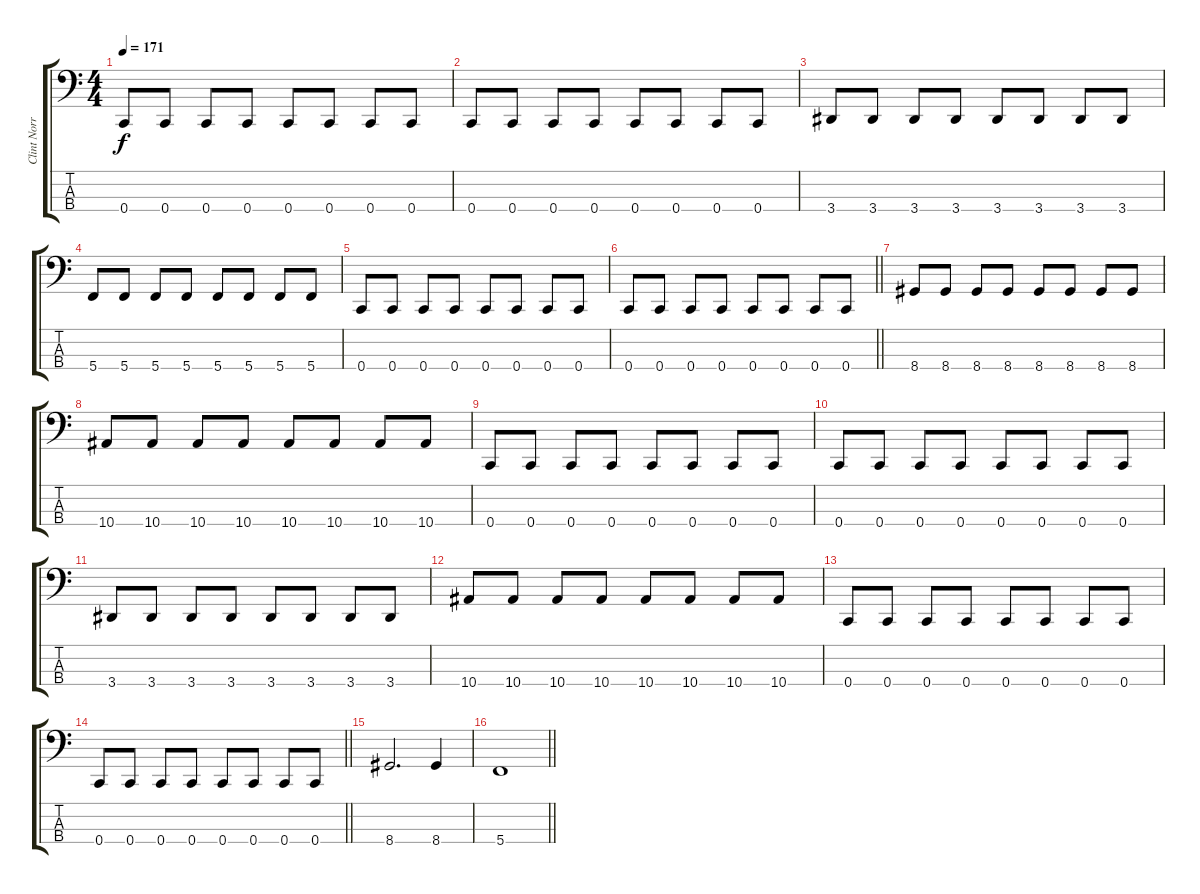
\track ("Clint Norris" "Clint Norr") {instrument electricbasspick}
\staff {score tabs}
\tuning (F2 C2 G1 C1) {hide}
\ts (4 4)
\tempo 171
\clef f4
\ks c
0.4.8{dy f} 0.4.8 0.4.8 0.4.8 0.4.8 0.4.8 0.4.8 0.4.8 |
0.4.8 0.4.8 0.4.8 0.4.8 0.4.8 0.4.8 0.4.8 0.4.8 |
3.4.8 3.4.8 3.4.8 3.4.8 3.4.8 3.4.8 3.4.8 3.4.8 |
5.4.8 5.4.8 5.4.8 5.4.8 5.4.8 5.4.8 5.4.8 5.4.8 |
0.4.8 0.4.8 0.4.8 0.4.8 0.4.8 0.4.8 0.4.8 0.4.8 |
\barLineRight lightlight
0.4.8 0.4.8 0.4.8 0.4.8 0.4.8 0.4.8 0.4.8 0.4.8 |
\section ("" "")
8.4.8 8.4.8 8.4.8 8.4.8 8.4.8 8.4.8 8.4.8 8.4.8 |
10.4.8 10.4.8 10.4.8 10.4.8 10.4.8 10.4.8 10.4.8 10.4.8 |
0.4.8 0.4.8 0.4.8 0.4.8 0.4.8 0.4.8 0.4.8 0.4.8 |
0.4.8 0.4.8 0.4.8 0.4.8 0.4.8 0.4.8 0.4.8 0.4.8 |
3.4.8 3.4.8 3.4.8 3.4.8 3.4.8 3.4.8 3.4.8 3.4.8 |
10.4.8 10.4.8 10.4.8 10.4.8 10.4.8 10.4.8 10.4.8 10.4.8 |
0.4.8 0.4.8 0.4.8 0.4.8 0.4.8 0.4.8 0.4.8 0.4.8 |
\barLineRight lightlight
0.4.8 0.4.8 0.4.8 0.4.8 0.4.8 0.4.8 0.4.8 0.4.8 |
\section ("" "")
8.4.2{d} 8.4.4 |
\barLineRight lightlight
5.4.1
